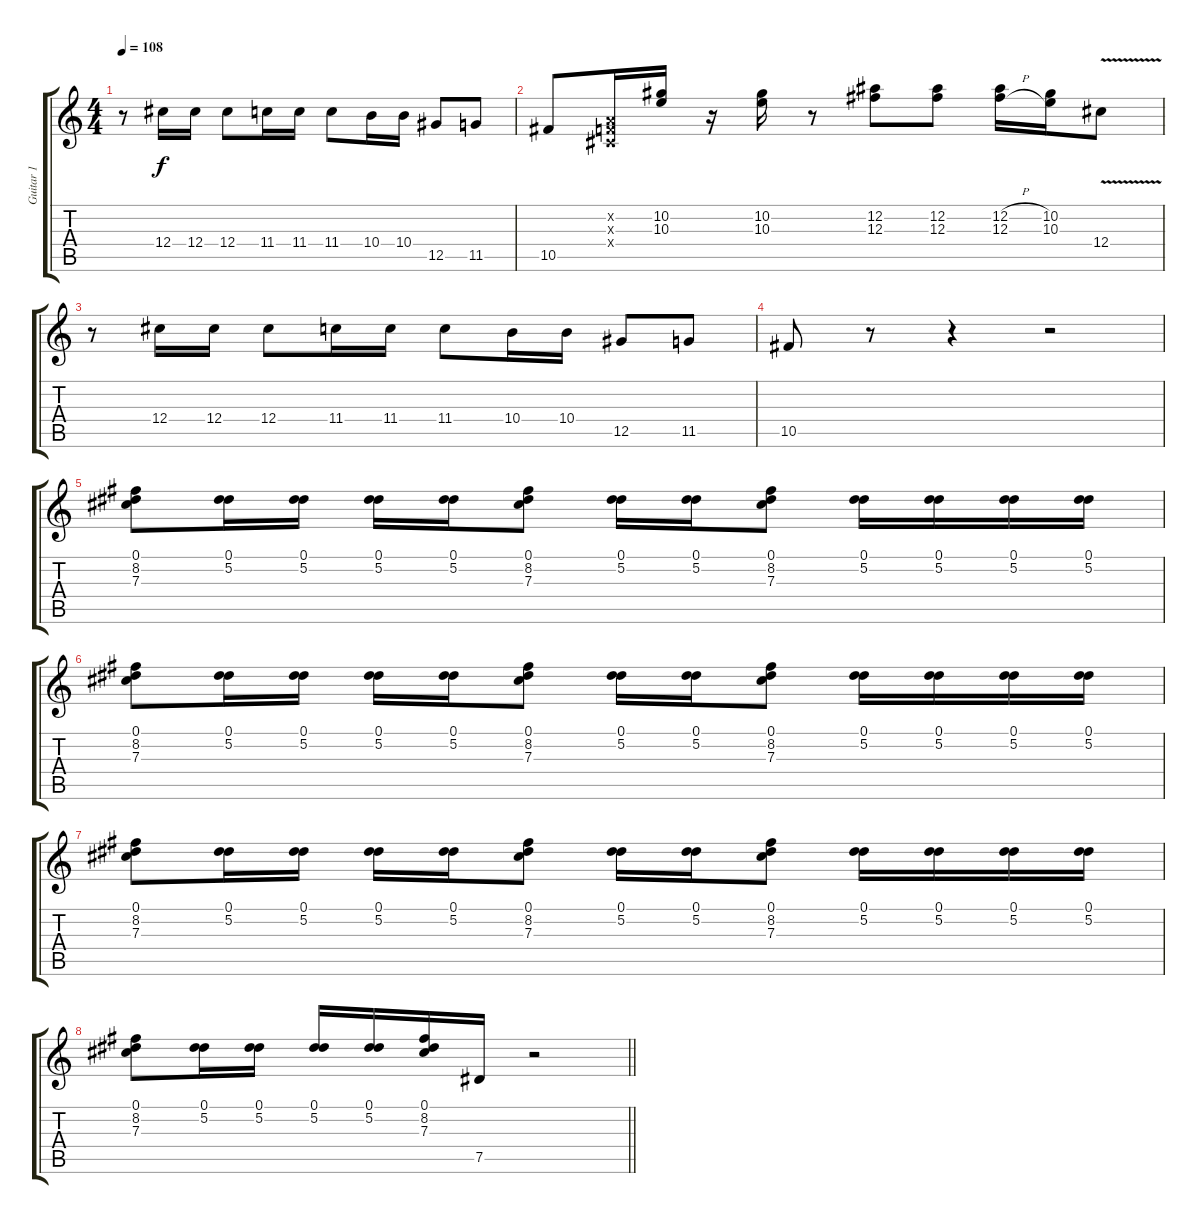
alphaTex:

\track ("Guitar 1" "Guitar 1") {instrument electricguitarclean}
\staff {score tabs}
\tuning (Eb4 Bb3 Gb3 Db3 Ab2 Eb2) {hide}
\ts (4 4)
\tempo 108
\clef g2
\ks c
r.8{dy f} 12.4.16 12.4.16 12.4.8 11.4.16 11.4.16 11.4.8 10.4.16 10.4.16 12.5.8 11.5.8 |
10.5.8 (-1.2{x} -1.3{x} 0.4{x}).16 (10.2 10.3).16 r.16 (10.2 10.3).16 r.8 (12.2 12.3).8 (12.2 12.3).8 (12.2{h} 12.3{h}).16 (10.2 10.3).16 12.4{v}.8 |
r.8 12.4.16 12.4.16 12.4.8 11.4.16 11.4.16 11.4.8 10.4.16 10.4.16 12.5.8 11.5.8 |
10.5.8 r.8 r.4 r.2 |
(0.1 8.2 7.3).8 (0.1 5.2).16 (0.1 5.2).16 (0.1 5.2).16 (0.1 5.2).16 (0.1 8.2 7.3).8 (0.1 5.2).16 (0.1 5.2).16 (0.1 8.2 7.3).8 (0.1 5.2).16 (0.1 5.2).16 (0.1 5.2).16 (0.1 5.2).16 |
(0.1 8.2 7.3).8 (0.1 5.2).16 (0.1 5.2).16 (0.1 5.2).16 (0.1 5.2).16 (0.1 8.2 7.3).8 (0.1 5.2).16 (0.1 5.2).16 (0.1 8.2 7.3).8 (0.1 5.2).16 (0.1 5.2).16 (0.1 5.2).16 (0.1 5.2).16 |
(0.1 8.2 7.3).8 (0.1 5.2).16 (0.1 5.2).16 (0.1 5.2).16 (0.1 5.2).16 (0.1 8.2 7.3).8 (0.1 5.2).16 (0.1 5.2).16 (0.1 8.2 7.3).8 (0.1 5.2).16 (0.1 5.2).16 (0.1 5.2).16 (0.1 5.2).16 |
\barLineRight lightlight
(0.1 8.2 7.3).8 (0.1 5.2).16 (0.1 5.2).16 (0.1 5.2).16 (0.1 5.2).16 (0.1 8.2 7.3).16 7.5.16 r.2
